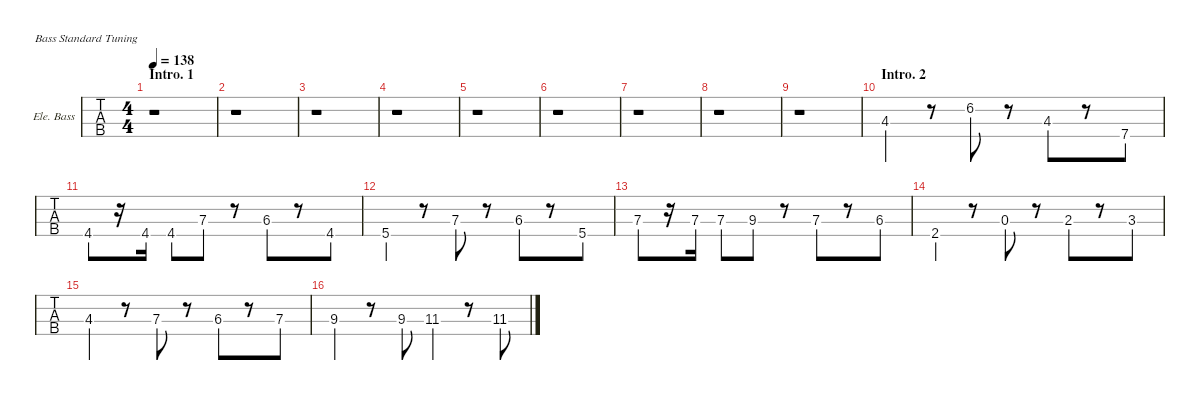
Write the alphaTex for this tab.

\defaultSystemsLayout 4
\hideDynamics
\bracketExtendMode nobrackets
\firstSystemTrackNameOrientation horizontal
\track ("Ele. Bass" "Ele. Bass") {defaultSystemsLayout 4 instrument electricbassfinger}
\staff {tabs}
\tuning (G2 D2 A1 E1)
\ts (4 4)
\beaming (8 4 4)
\section ("" "Intro. 1")
\tempo 138
\clef f4
\scale
0.303092
\ks c#minor
r.1{dy f instrument electricbassfinger beam Down} |
\scale
0.232303 r.1{beam Down} |
\scale
0.232303 r.1{beam Down} |
\scale
0.232303 r.1{beam Down} |
\scale
0.303092 r.1{beam Down} |
\scale
0.232303 r.1{beam Down} |
\scale
0.232303 r.1{beam Down} |
\scale
0.232303 r.1{beam Down} |
r.1{beam Down} |
\section ("" "Intro. 2")
\scale
0.303092 4.3{acc #}.4{beam Up} r.8{beam Down} 6.2{acc #}.8{beam Down} r.8{beam Down} 4.3{acc #}.8{beam Up} r.8{beam Up} 7.4{acc forcenatural}.8{beam Up} |
\scale
0.232303 4.4{acc #}.8{beam Up beam merge} r.16{beam Up beam merge} 4.4{acc #}.16{beam Up beam split} 4.4{acc #}.8{beam Up} 7.3{acc forcenatural}.8{beam Up} r.8{beam Down} 6.3{acc #}.8{beam Up} r.8{beam Up} 4.4{acc #}.8{beam Up} |
\scale
0.232303 5.4{acc forcenatural}.4{beam Up} r.8{beam Down} 7.3{acc forcenatural}.8{beam Down} r.8{beam Down} 6.3{acc #}.8{beam Up} r.8{beam Up} 5.4{acc forcenatural}.8{beam Up} |
\scale
0.232303 7.3{acc forcenatural}.8{beam Down} r.16{beam Down} 7.3{acc forcenatural}.16{beam Down beam split} 7.3{acc forcenatural}.8{beam Down} 9.3{acc #}.8{beam Down} r.8{beam Down} 7.3{acc forcenatural}.8{beam Down} r.8{beam Down} 6.3{acc #}.8{beam Down} |
\scale
0.303092 2.4{acc #}.4{beam Up} r.8{beam Down} 0.3{acc forcenatural}.8{beam Up} r.8{beam Down} 2.3{acc forcenatural}.8{beam Up} r.8{beam Up} 3.3{acc forcenatural}.8{beam Up} |
\scale
0.232303 4.3{acc #}.4{beam Up} r.8{beam Down} 7.3{acc forcenatural}.8{beam Down} r.8{beam Down} 6.3{acc #}.8{beam Down} r.8{beam Down} 7.3{acc forcenatural}.8{beam Down} |
\scale
0.232303 9.3{acc #}.4{beam Down} r.8{beam Down} 9.3{acc #}.8{beam Down} 11.3{acc #}.4{beam Down} r.8{beam Down} 11.3{acc #}.8{beam Down}
